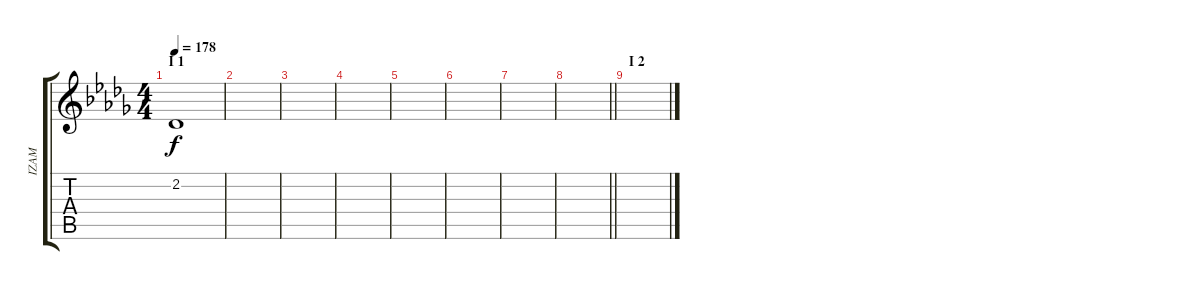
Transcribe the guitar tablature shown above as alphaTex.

\track ("IZAM" "IZAM") {instrument oboe}
\staff {score tabs}
\tuning (E4 B3 G3 D3 A2 E2) {hide}
\ts (4 4)
\section ("" "I 1")
\tempo 178
\clef g2
\ks db
2.2{t}.1{dy f} |
|
|
|
|
|
|
\barLineRight lightlight
|
\section ("" "I 2")
